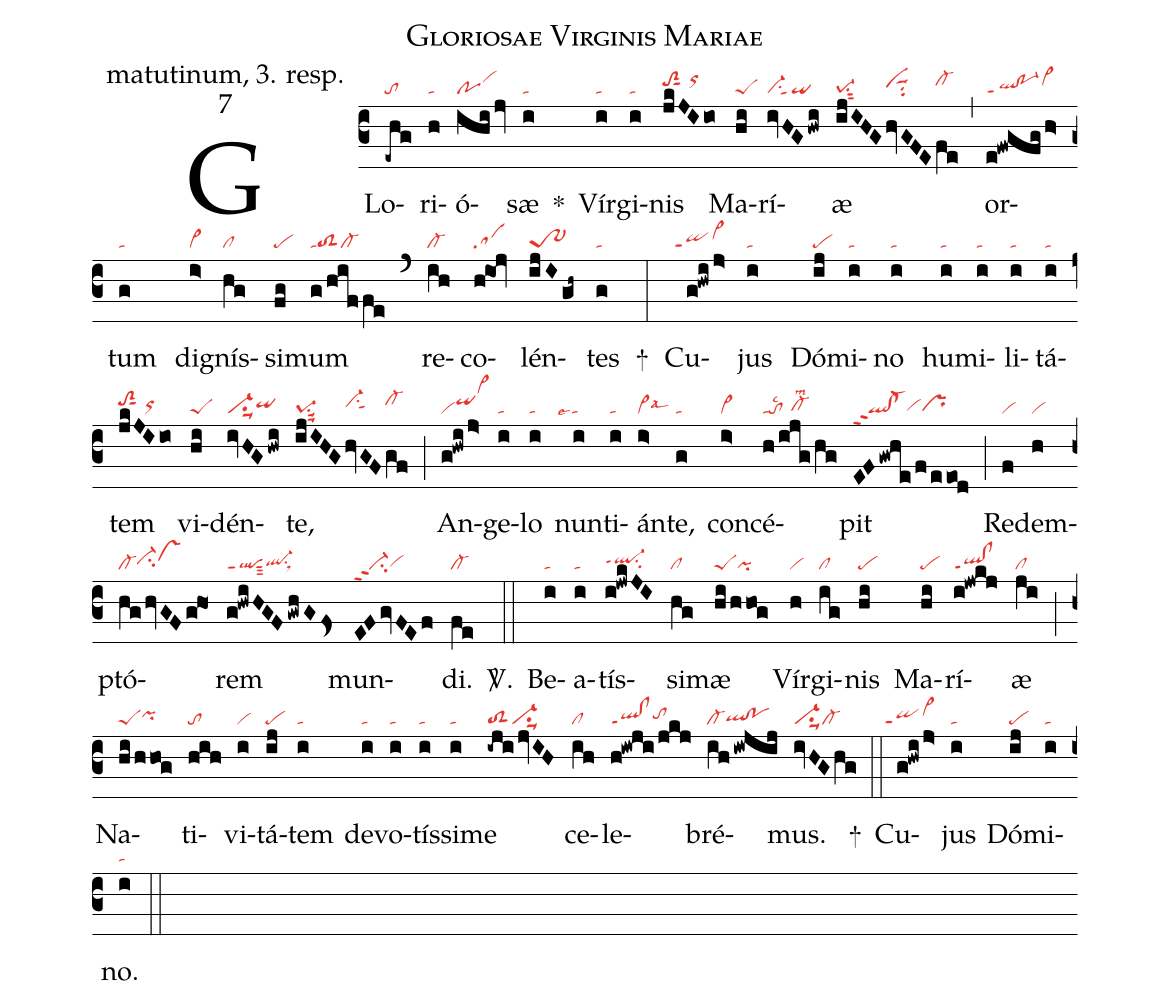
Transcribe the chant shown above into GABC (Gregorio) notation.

name: Gloriosae Virginis Mariae;
office-part: matutinum, 3. resp.;
mode: 7;
nabc-lines: 1;
%%
(c3)
GLo(-ehg|to)ri(h|ta)ó(ihijv|povihj)sæ(i|ta) *()
Vír(i|ta)gi(i|ta)nis(jkJIio|toS2hisut1//orhj) Ma(hi|peS)rí(ivHGhwi|vi-su1sut1qi)æ(ijIHG|pe-1su1sut2|hvGFE|vihhsuu1su2|fe|cl-hi) (,)
or(e!fwgfg/h>|ql!po-1ppt1vi>hi)tum(g|ta) dig(i>|vi>)nís(hg|cl)si(fg|pe)mum(g/hif/fe|tatoS2cl-) (`)
re(ih|cl-)co(hiOj|sa)lén(ijIgh~|tr-~1)tes(g|ta) +(:)
Cu(g!hwi/j>|```qippt1vi>hi)jus(i|ta) Dó(ij|pe)mi(i|ta)no(i|ta) hu(i|ta)mi(i|ta)li(i|ta)tá(i|ta)tem(jkJIio|toS2hisut1//orhh) vi(hi|peS)dén(ivHGhwi|vi-su1suu1qihh)te,(ijIHG|pe-1su1suu2|hvGF|vi-hhsu1sut1|gf|cl-hi) (;)
An(g!hwi/j>|viqihivi>hm)ge(i|ta)lo(i|ta) nun(i|````talse4)ti(i|ta)án(i>|vi>lsal6)te,(g|ta) con(i>|vi>)cé(h/ijg/hg|tatolsc2//cl-hglsm2)pit(EFgwhe/f/eeod|ql!cl-ppt2vihgprhg) (;)
Re(f|vi)dem(h|vi)ptó(hghvGFg!ho1|cl-ci-hhvshi)rem(g!hwiHGFgwhGfs<|qlppt1sut3ql-hgsu1sux1) mun(EFgvFEf|vi-ppt2su2vihg)di.(fe|cl-) <sp>V/</sp>.(::)
Be(i|ta)a(i|ta)tís(i!jwkJI|ql-hhppt1su2)si(hg|cl)mæ(hi/hhog|peSpi) Vír(h|vi)gi(ig|cl)nis(hi|pe) Ma(hi|pe)rí(i!jwkj|ql!clppt1)æ(ji|cl) (;)
Na(hi/hhog|peSpihh)ti(hih|to)vi(i|vi)tá(ij|pe)tem(i|ta) de(i|ta)vo(i|ta)tís(i|ta)si(i|ta)me(-ijijvIH|toS2vi-su1suu1) ce(ih|cl)le(h!iwji/jkj|ql!clppt1tohh)bré(ih/iwjij|cl-qlhg!pohg)mus.(ivHGhg|vi-su1suu1cl-) +(::)
Cu(g!hwi/j>|```qippt1vi>hi)jus(i|ta) Dó(ij|pe)mi(i|ta)no.(i|ta) (::)
